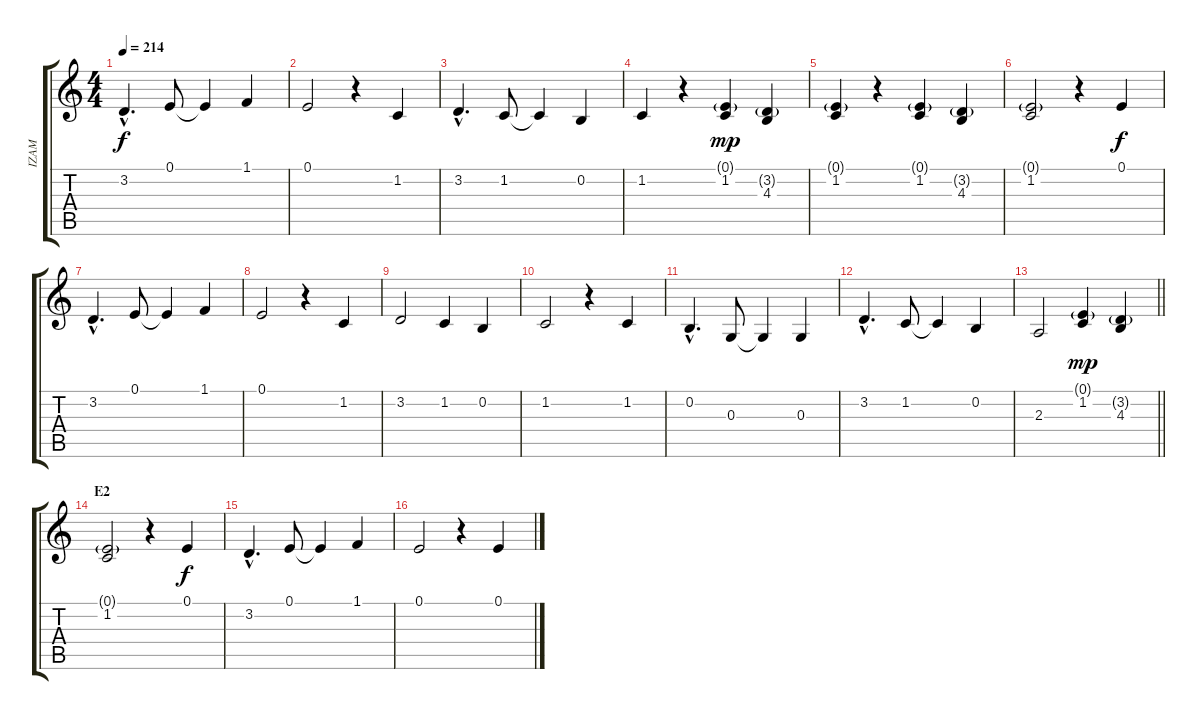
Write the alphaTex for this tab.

\track ("IZAM" "IZAM") {instrument oboe}
\staff {score tabs}
\tuning (E4 B3 G3 D3 A2 E2) {hide}
\ts (4 4)
\tempo 214
\clef g2
\ks c
3.2{hac}.4{d dy f} 0.1.8 0.1{t}.4 1.1.4 |
0.1.2 r.4 1.2.4 |
3.2{hac}.4{d} 1.2.8 1.2{t}.4 0.2.4 |
1.2.4 r.4 (0.1{g} 1.2).4{dy mp} (3.2{g} 4.3).4 |
(0.1{g} 1.2).4 r.4 (0.1{g} 1.2).4 (3.2{g} 4.3).4 |
(0.1{g} 1.2).2 r.4 0.1.4{dy f} |
3.2{hac}.4{d} 0.1.8 0.1{t}.4 1.1.4 |
0.1.2 r.4 1.2.4 |
3.2.2 1.2.4 0.2.4 |
1.2.2 r.4 1.2.4 |
0.2{hac}.4{d} 0.3.8 0.3{t}.4 0.3.4 |
3.2{hac}.4{d} 1.2.8 1.2{t}.4 0.2.4 |
\barLineRight lightlight
2.3.2 (0.1{g} 1.2).4{dy mp} (3.2{g} 4.3).4 |
\section ("" "E2")
(0.1{g} 1.2).2 r.4 0.1.4{dy f} |
3.2{hac}.4{d} 0.1.8 0.1{t}.4 1.1.4 |
0.1.2 r.4 0.1.4
